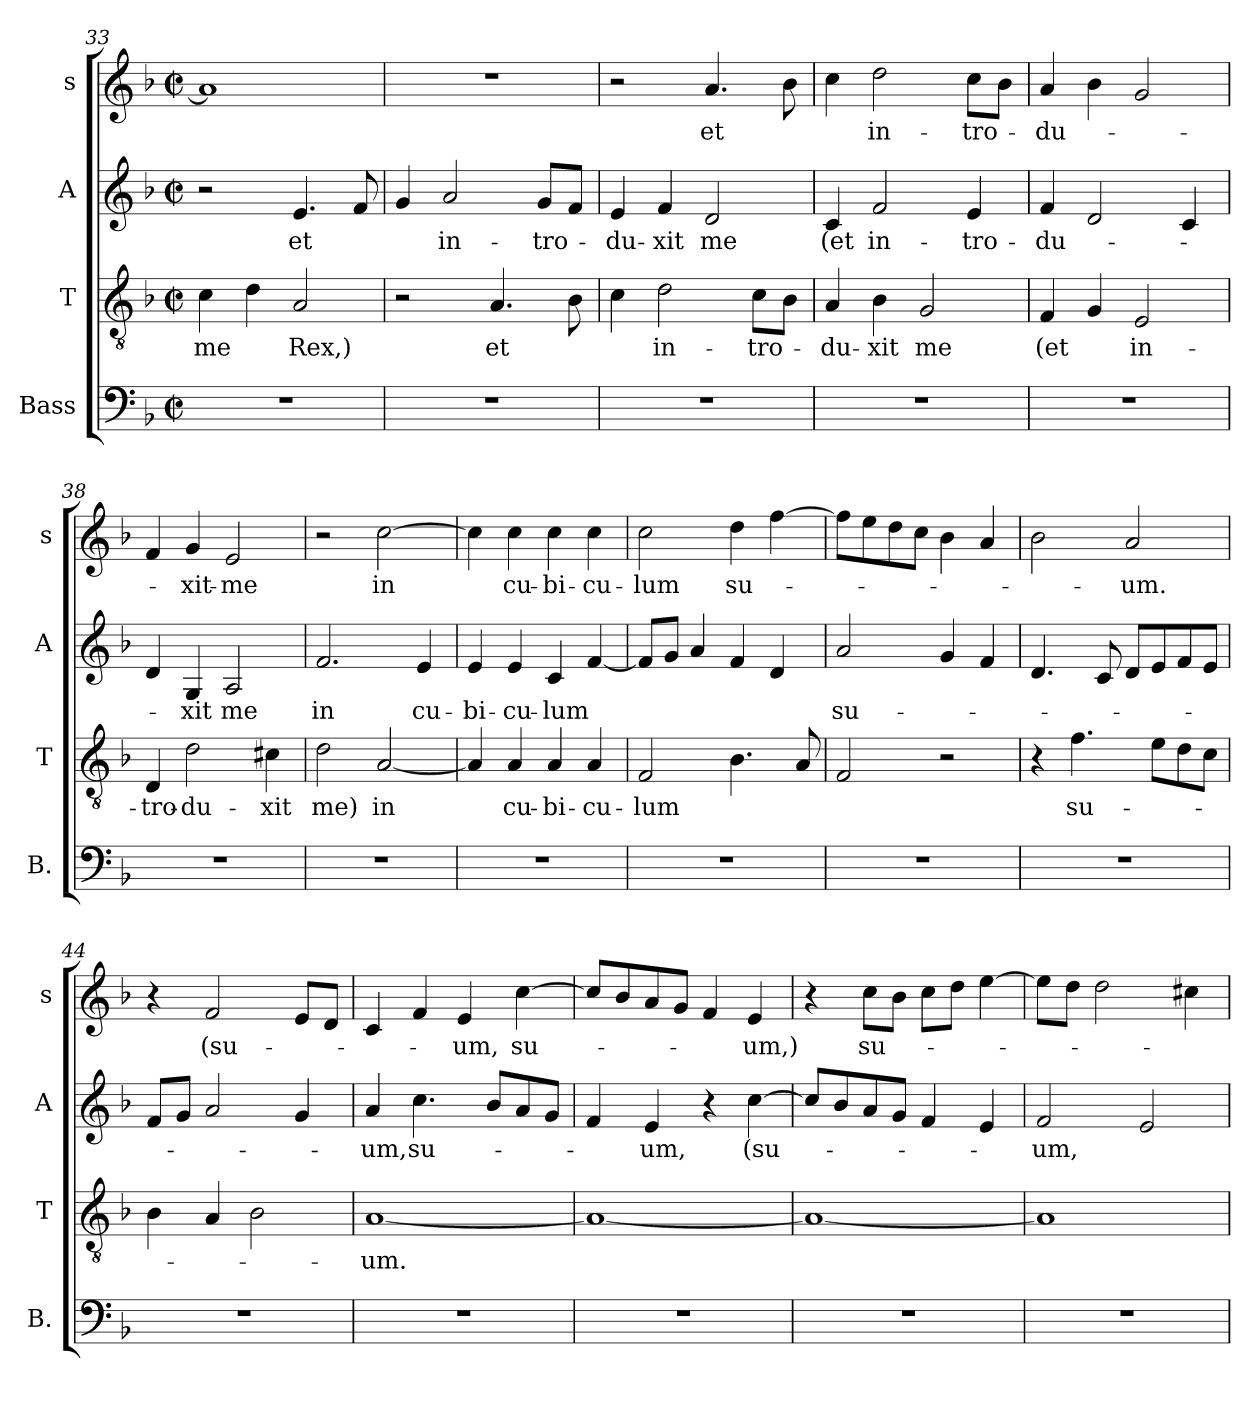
**kern	**kern	**text	**kern	**text	**kern	**text
*part4	*part3	*part3	*part2	*part2	*part1	*part1
*staff4	*staff3	*staff3	*staff2	*staff2	*staff1	*staff1
*I"Bass	*I"T	*	*I"A	*	*I"s	*
*I'B.	*I'T	*	*I'A	*	*I's	*
!!LO:LB:g=z
*clefF4	*clefGv2	*	*clefG2	*	*clefG2	*
*k[b-]	*k[b-]	*	*k[b-]	*	*k[b-]	*
*M2/2	*M2/2	*	*M2/2	*	*M2/2	*
*met(c|)	*met(c|)	*	*met(c|)	*	*met(c|)	*
=33	=33	=33	=33	=33	=33	=33
!	!	!LO:LY:b	!	!	!	!
1r	4c\	me	2r	.	1a]	.
.	4d\	.	.	.	.	.
!	!	!LO:LY:b	!	!LO:LY:b	!	!
.	2A/	Rex,)	4.e/	et	.	.
.	.	.	8f/	.	.	.
=34	=34	=34	=34	=34	=34	=34
1r	2r	.	4g/	.	1r	.
!	!	!	!	!LO:LY:b	!	!
.	.	.	2a/	in-	.	.
!	!	!LO:LY:b	!	!	!	!
.	4.A/	et	.	.	.	.
!	!	!	!	!LO:LY:b	!	!
.	.	.	8g/L	-tro-	.	.
.	8B-\	.	8f/J	.	.	.
=35	=35	=35	=35	=35	=35	=35
!	!	!	!	!LO:LY:b	!	!
1r	4c\	.	4e/	-du-	2r	.
!	!	!LO:LY:b	!	!LO:LY:b	!	!
.	2d\	in-	4f/	-xit	.	.
!	!	!	!	!LO:LY:b	!	!LO:LY:b
.	.	.	2d/	me	4.a/	et
!	!	!LO:LY:b	!	!	!	!
.	8c\L	-tro-	.	.	.	.
.	8B-\J	.	.	.	8b-\	.
=36	=36	=36	=36	=36	=36	=36
!	!	!LO:LY:b	!	!LO:LY:b	!	!
1r	4A/	-du-	4c/	(et	4cc\	.
!	!	!LO:LY:b	!	!LO:LY:b	!	!LO:LY:b
.	4B-\	-xit	2f/	in-	2dd\	in-
!	!	!LO:LY:b	!	!	!	!
.	2G/	me	.	.	.	.
!	!	!	!	!LO:LY:b	!	!LO:LY:b
.	.	.	4e/	-tro-	8cc\L	-tro-
.	.	.	.	.	8b-\J	.
=37	=37	=37	=37	=37	=37	=37
!	!	!LO:LY:b	!	!LO:LY:b	!	!LO:LY:b
1r	4F/	(et	4f/	-du-	4a/	-du-
.	4G/	.	2d/	.	4b-\	.
!	!	!LO:LY:b	!	!	!	!
.	2E/	in-	.	.	2g/	.
.	.	.	4c/	.	.	.
=38	=38	=38	=38	=38	=38	=38
!	!	!LO:LY:b	!	!	!	!
1r	4D/	-tro-	4d/	.	4f/	.
!	!	!LO:LY:b	!	!LO:LY:b	!	!LO:LY:b
.	2d\	-du-	4G/	-xit	4g/	-xit-
!	!	!	!	!LO:LY:b	!	!LO:LY:b
.	.	.	2A/	me	2e/	-me
!	!	!LO:LY:b	!	!	!	!
.	4c#X\	-xit	.	.	.	.
!!LO:PB:g=z
=39	=39	=39	=39	=39	=39	=39
!	!	!LO:LY:b	!	!LO:LY:b	!	!
1r	2d\	me)	2.f/	in	2r	.
!	!	!LO:LY:b	!	!	!	!LO:LY:b
.	[2A/	in	.	.	[2cc\	in
!	!	!	!	!LO:LY:b	!	!
.	.	.	4e/	cu-	.	.
=40	=40	=40	=40	=40	=40	=40
!	!	!	!	!LO:LY:b	!	!
1r	4A/]	.	4e/	-bi-	4cc\]	.
!	!	!LO:LY:b	!	!LO:LY:b	!	!LO:LY:b
.	4A/	cu-	4e/	-cu-	4cc\	cu-
!	!	!LO:LY:b	!	!LO:LY:b	!	!LO:LY:b
.	4A/	-bi-	4c/	-lum	4cc\	-bi-
!	!	!LO:LY:b	!	!	!	!LO:LY:b
.	4A/	-cu-	[4f/	.	4cc\	-cu-
=41	=41	=41	=41	=41	=41	=41
!	!	!LO:LY:b	!	!	!	!LO:LY:b
1r	2F/	-lum	8f/L]	.	2cc\	-lum
.	.	.	8g/J	.	.	.
.	.	.	4a/	.	.	.
!	!	!	!	!	!	!LO:LY:b
.	4.B-\	.	4f/	.	4dd\	su-
.	.	.	4d/	.	[4ff\	.
.	8A/	.	.	.	.	.
=42	=42	=42	=42	=42	=42	=42
!	!	!	!	!LO:LY:b	!	!
1r	2F/	.	2a/	su-	8ff\L]	.
.	.	.	.	.	8ee\	.
.	.	.	.	.	8dd\	.
.	.	.	.	.	8cc\J	.
.	2r	.	4g/	.	4b-\	.
.	.	.	4f/	.	4a/	.
=43	=43	=43	=43	=43	=43	=43
1r	4r	.	4.d/	.	2b-\	.
!	!	!LO:LY:b	!	!	!	!
.	4.f\	su-	.	.	.	.
.	.	.	8c/	.	.	.
!	!	!	!	!	!	!LO:LY:b
.	.	.	8d/L	.	2a/	-um.
.	8e\L	.	8e/	.	.	.
.	8d\	.	8f/	.	.	.
.	8c\J	.	8e/J	.	.	.
=44	=44	=44	=44	=44	=44	=44
1r	4B-\	.	8f/L	.	4r	.
.	.	.	8g/J	.	.	.
!	!	!	!	!	!	!LO:LY:b
.	4A/	.	2a/	.	2f/	(su-
.	2B-\	.	.	.	.	.
.	.	.	4g/	.	8e/L	.
.	.	.	.	.	8d/J	.
!!LO:LB:g=z
=45	=45	=45	=45	=45	=45	=45
!	!	!LO:LY:b	!	!LO:LY:b	!	!
1r	[1A	-um.	4a/	um,	4c/	.
!	!	!	!	!LO:LY:b	!	!
.	.	.	4.cc\	su-	4f/	.
!	!	!	!	!	!	!LO:LY:b
.	.	.	.	.	4e/	-um,
.	.	.	8b-/L	.	.	.
!	!	!	!	!	!	!LO:LY:b
.	.	.	8a/	.	[4cc\	su-
.	.	.	8g/J	.	.	.
=46	=46	=46	=46	=46	=46	=46
1r	1A_	.	4f/	.	8cc/L]	.
.	.	.	.	.	8b-/	.
!	!	!	!	!LO:LY:b	!	!
.	.	.	4e/	-um,	8a/	.
.	.	.	.	.	8g/J	.
.	.	.	4r	.	4f/	.
!	!	!	!	!LO:LY:b	!	!LO:LY:b
.	.	.	[4cc\	(su-	4e/	-um,)
=47	=47	=47	=47	=47	=47	=47
1r	1A_	.	8cc/L]	.	4r	.
.	.	.	8b-/	.	.	.
!	!	!	!	!	!	!LO:LY:b
.	.	.	8a/	.	8cc\L	su-
.	.	.	8g/J	.	8b-\J	.
.	.	.	4f/	.	8cc\L	.
.	.	.	.	.	8dd\J	.
.	.	.	4e/	.	[4ee\	.
=48	=48	=48	=48	=48	=48	=48
!	!	!	!	!LO:LY:b	!	!
1r	1A]	.	2f/	um,	8ee\L]	.
.	.	.	.	.	8dd\J	.
.	.	.	.	.	2dd\	.
.	.	.	2e/	.	.	.
.	.	.	.	.	4cc#X\	.
=	=	=	=	=	=	=
*-	*-	*-	*-	*-	*-	*-
